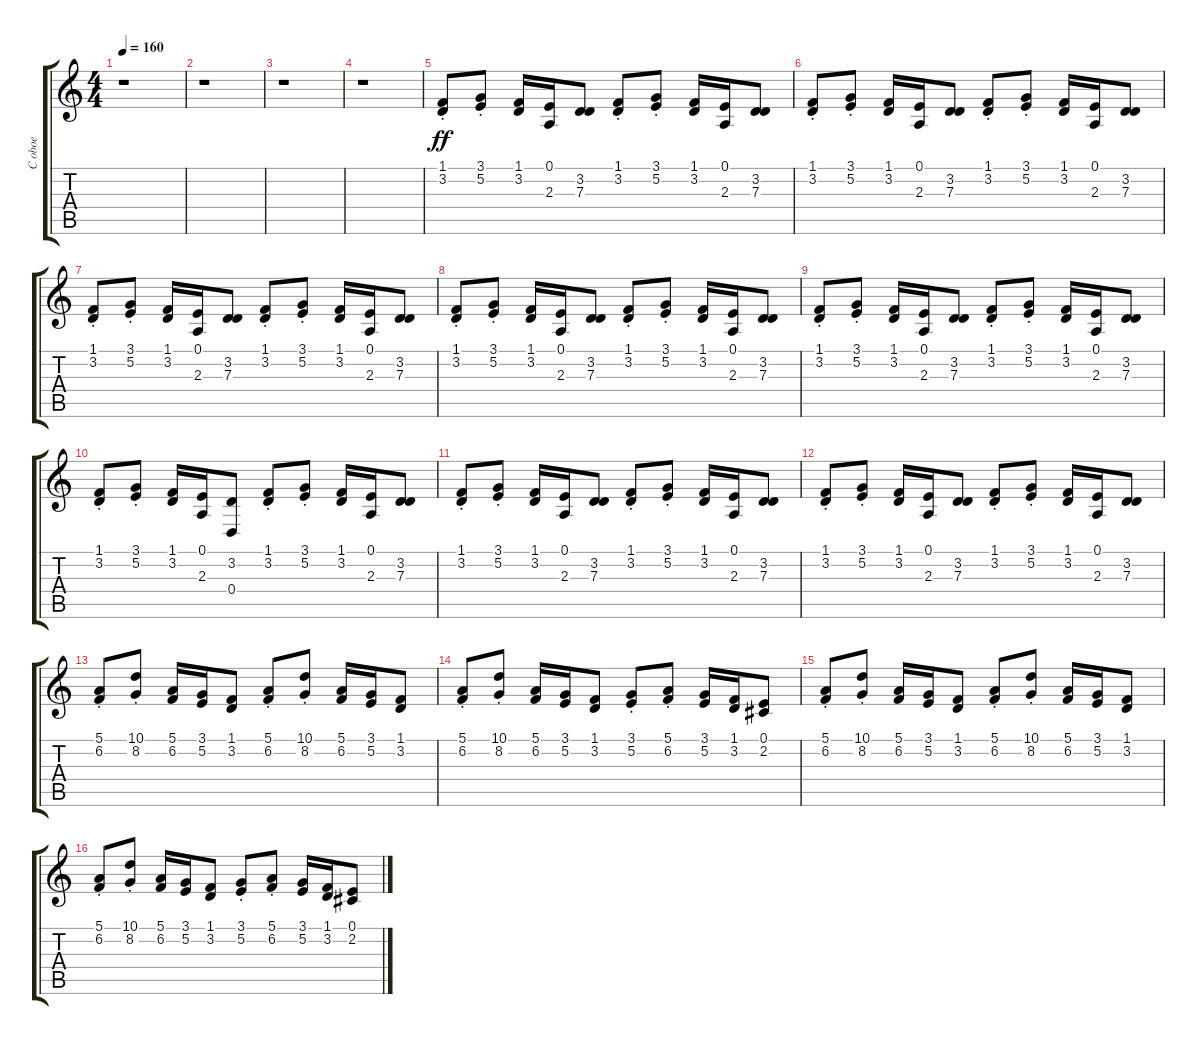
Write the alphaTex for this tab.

\track ("C oboe" "C oboe") {instrument oboe}
\staff {score tabs}
\tuning (E4 B3 G3 D3 A2 E2) {hide}
\ts (4 4)
\tempo 160
\clef g2
\ks c
r.1{dy fff} |
r.1 |
r.1 |
r.1 |
(1.1{st} 3.2{st}).8{dy ff} (3.1{st} 5.2{st}).8 (1.1 3.2).16 (0.1 2.3).16 (3.2 7.3).8 (1.1{st} 3.2{st}).8 (3.1{st} 5.2{st}).8 (1.1 3.2).16 (0.1 2.3).16 (3.2 7.3).8 |
(1.1{st} 3.2{st}).8 (3.1{st} 5.2{st}).8 (1.1 3.2).16 (0.1 2.3).16 (3.2 7.3).8 (1.1{st} 3.2{st}).8 (3.1{st} 5.2{st}).8 (1.1 3.2).16 (0.1 2.3).16 (3.2 7.3).8 |
(1.1{st} 3.2{st}).8 (3.1{st} 5.2{st}).8 (1.1 3.2).16 (0.1 2.3).16 (3.2 7.3).8 (1.1{st} 3.2{st}).8 (3.1{st} 5.2{st}).8 (1.1 3.2).16 (0.1 2.3).16 (3.2 7.3).8 |
(1.1{st} 3.2{st}).8 (3.1{st} 5.2{st}).8 (1.1 3.2).16 (0.1 2.3).16 (3.2 7.3).8 (1.1{st} 3.2{st}).8 (3.1{st} 5.2{st}).8 (1.1 3.2).16 (0.1 2.3).16 (3.2 7.3).8 |
(1.1{st} 3.2{st}).8 (3.1{st} 5.2{st}).8 (1.1 3.2).16 (0.1 2.3).16 (3.2 7.3).8 (1.1{st} 3.2{st}).8 (3.1{st} 5.2{st}).8 (1.1 3.2).16 (0.1 2.3).16 (3.2 7.3).8 |
(1.1{st} 3.2{st}).8 (3.1{st} 5.2{st}).8 (1.1 3.2).16 (0.1 2.3).16 (3.2 0.4).8 (1.1{st} 3.2{st}).8 (3.1{st} 5.2{st}).8 (1.1 3.2).16 (0.1 2.3).16 (3.2 7.3).8 |
(1.1{st} 3.2{st}).8 (3.1{st} 5.2{st}).8 (1.1 3.2).16 (0.1 2.3).16 (3.2 7.3).8 (1.1{st} 3.2{st}).8 (3.1{st} 5.2{st}).8 (1.1 3.2).16 (0.1 2.3).16 (3.2 7.3).8 |
(1.1{st} 3.2{st}).8 (3.1{st} 5.2{st}).8 (1.1 3.2).16 (0.1 2.3).16 (3.2 7.3).8 (1.1{st} 3.2{st}).8 (3.1{st} 5.2{st}).8 (1.1 3.2).16 (0.1 2.3).16 (3.2 7.3).8 |
(5.1{st} 6.2{st}).8 (10.1{st} 8.2{st}).8 (5.1 6.2).16 (3.1 5.2).16 (1.1 3.2).8 (5.1{st} 6.2{st}).8 (10.1{st} 8.2{st}).8 (5.1 6.2).16 (3.1 5.2).16 (1.1 3.2).8 |
(5.1{st} 6.2{st}).8 (10.1{st} 8.2{st}).8 (5.1 6.2).16 (3.1 5.2).16 (1.1 3.2).8 (3.1{st} 5.2{st}).8 (5.1{st} 6.2{st}).8 (3.1 5.2).16 (1.1 3.2).16 (0.1 2.2).8 |
(5.1{st} 6.2{st}).8 (10.1{st} 8.2{st}).8 (5.1 6.2).16 (3.1 5.2).16 (1.1 3.2).8 (5.1{st} 6.2{st}).8 (10.1{st} 8.2{st}).8 (5.1 6.2).16 (3.1 5.2).16 (1.1 3.2).8 |
(5.1{st} 6.2{st}).8 (10.1{st} 8.2{st}).8 (5.1 6.2).16 (3.1 5.2).16 (1.1 3.2).8 (3.1{st} 5.2{st}).8 (5.1{st} 6.2{st}).8 (3.1 5.2).16 (1.1 3.2).16 (0.1 2.2).8
